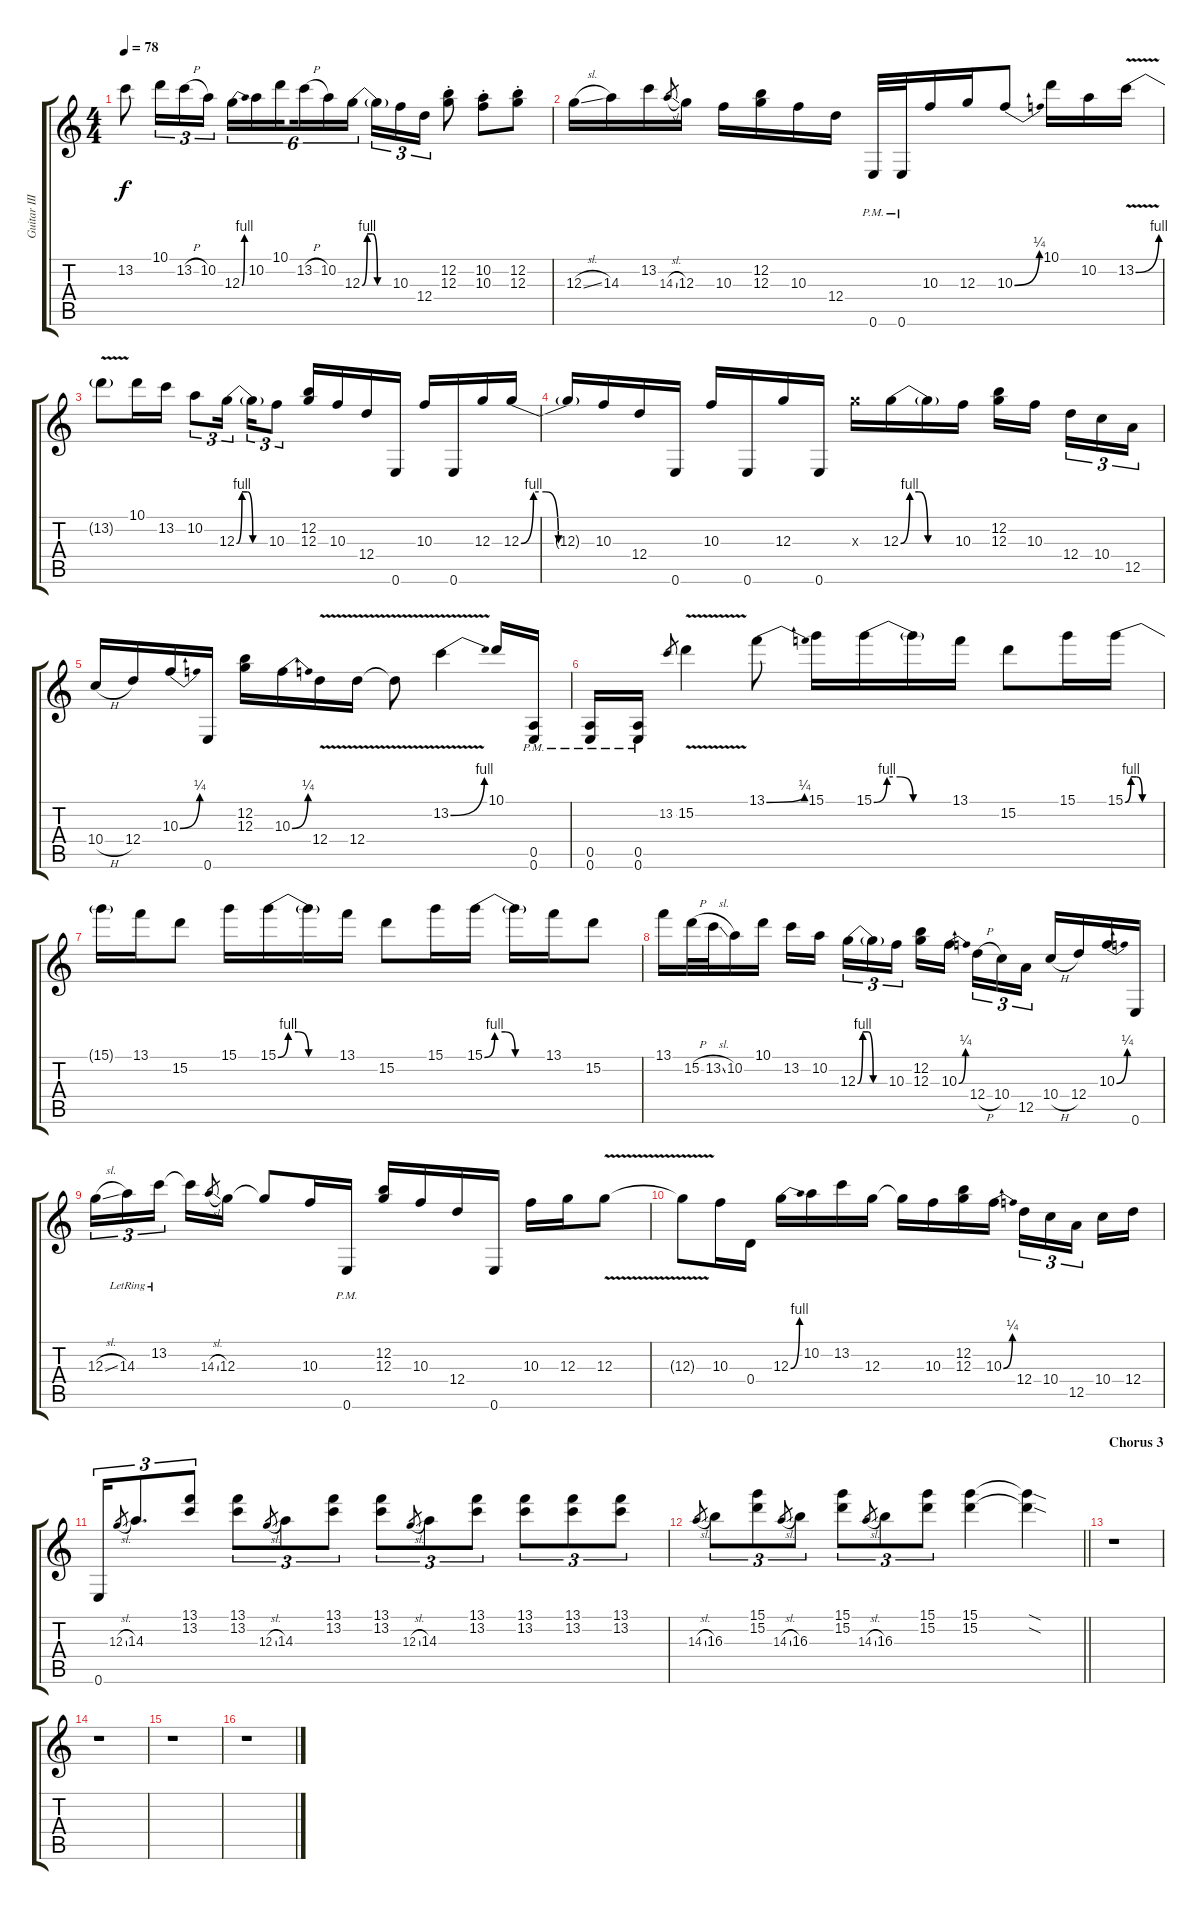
\track ("Guitar III" "Guitar III") {instrument distortionguitar}
\staff {score tabs}
\tuning (E4 B3 G3 D3 A2 E2) {hide}
\ts (4 4)
\tempo 78
\clef g2
\ks c
13.2{t}.8{dy f} 10.1.16{tu (3 2)} 13.2{h}.16{tu (3 2)} 10.2.16{tu (3 2)} 12.3{be (bend 0 0 60 4)}.16{tu (6 4)} 10.2.16{tu (6 4)} 10.1.16{tu (6 4) beam splitsecondary} 13.2{h}.16{tu (6 4)} 10.2.16{tu (6 4)} 12.3{be (custom 0 0 10 4 20 4 30 0 60 0)}.16{tu (6 4)} 12.3{t}.16{tu (3 2)} 10.3.16{tu (3 2)} 12.4.16{tu (3 2)} (12.2{st} 12.3).8 (10.2{st} 10.3).8 (12.2{st} 12.3).8 |
12.3{sl}.16 14.3.16 13.2.16 14.3{sl}.8{gr} 12.3.16 10.3.16 (12.2 12.3).16 10.3.16 12.4.16 0.6{pm}.32 0.6{pm}.32 10.3.16 12.3.16 10.3{be (bend 0 0 60 1)}.8 10.1.16 10.2.16 13.2{be (bend 0 0 60 4) v}.16 |
13.2{t}.8 10.1.16 13.2.16 10.2.8{tu (3 2)} 12.3{be (custom 0 0 10 4 20 4 30 0 60 0)}.16{tu (3 2) beam splitsecondary} 12.3{t}.16{tu (3 2)} 10.3.8{tu (3 2)} (12.2 12.3).16 10.3.16 12.4.16 0.6.16 10.3.16 0.6.16 12.3.16 12.3{be (custom 0 0 10 4 20 4 30 0 60 0)}.16 |
12.3{t}.16 10.3.16 12.4.16 0.6.16 10.3.16 0.6.16 12.3.16 0.6.16 12.3{x}.16 12.3{be (custom 0 0 10 4 20 4 30 0 60 0)}.16 12.3{t}.16 10.3.16 (12.2 12.3).16 10.3.16{beam splitsecondary} 12.4.16{tu (3 2)} 10.4.16{tu (3 2)} 12.5.16{tu (3 2)} |
10.4{h}.16 12.4.16 10.3{be (bend 0 0 60 1)}.16 0.6.16 (12.2 12.3).16 10.3{be (bend 0 0 60 1)}.16 12.4{v}.16 12.4{v}.16 12.4{t}.8 13.2{be (bend 0 0 60 4) v}.4 10.1.16 (0.5{pm} 0.6).16 |
(0.5{pm} 0.6).16 (0.5{pm} 0.6).16 13.2.8{gr} 15.2{v}.4 13.1{be (bend 0 0 60 1)}.8 15.1.16 15.1{be (custom 0 0 10 4 20 4 30 0 60 0)}.16 15.1{t}.16 13.1.16 15.2.8 15.1.16 15.1{be (custom 0 0 10 4 20 4 30 0 60 0)}.16 |
15.1{t}.16 13.1.16 15.2.8 15.1.16 15.1{be (custom 0 0 10 4 20 4 30 0 60 0)}.16 15.1{t}.16 13.1.16 15.2.8 15.1.16 15.1{be (custom 0 0 10 4 20 4 30 0 60 0)}.16 15.1{t}.16 13.1.16 15.2.8 |
13.1.16 15.2{h}.32 13.2{sl}.32 10.2.16 10.1.16 13.2.16 10.2.16{beam splitsecondary} 12.3{be (custom 0 0 10 4 20 4 30 0 60 0)}.16{tu (3 2)} 12.3{t}.16{tu (3 2)} 10.3.16{tu (3 2)} (12.2 12.3).16 10.3{be (bend 0 0 60 1)}.16{beam splitsecondary} 12.4{h}.16{tu (3 2)} 10.4.16{tu (3 2)} 12.5.16{tu (3 2)} 10.4{h}.16 12.4.16 10.3{be (bend 0 0 60 1)}.16 0.6.16 |
12.3{sl}.16{tu (3 2)} 14.3{lr}.16{tu (3 2)} 13.2{lr}.16{tu (3 2) beam splitsecondary} 13.2{t}.16 14.3{sl}.8{gr} 12.3.16 12.3{t}.8 10.3.16 0.6{pm}.16 (12.2 12.3).16 10.3.16 12.4.16 0.6.16 10.3.16 12.3.16 12.3{v}.8 |
12.3{t}.8 10.3.16 0.4.16 12.3{be (bend 0 0 60 4)}.16 10.2.16 13.2.16 12.3.16 12.3{t}.16 10.3.16 (12.2 12.3).16 10.3{be (bend 0 0 60 1)}.16 12.4.16{tu (3 2)} 10.4.16{tu (3 2)} 12.5.16{tu (3 2) beam splitsecondary} 10.4.16 12.4.16 |
0.6.16{tu (3 2)} 12.3{sl}.8{gr} 14.3.8{d tu (3 2)} (13.1 13.2).8{tu (3 2)} (13.1 13.2).8{tu (3 2)} 12.3{sl}.8{gr} 14.3.8{tu (3 2)} (13.1 13.2).8{tu (3 2)} (13.1 13.2).8{tu (3 2)} 12.3{sl}.8{gr} 14.3.8{tu (3 2)} (13.1 13.2).8{tu (3 2)} (13.1 13.2).8{tu (3 2)} (13.1 13.2).8{tu (3 2)} (13.1 13.2).8{tu (3 2)} |
\barLineRight lightlight
14.3{sl}.8{gr} 16.3.8{tu (3 2)} (15.1 15.2).8{tu (3 2)} 14.3{sl}.8{gr} 16.3.8{tu (3 2)} (15.1 15.2).8{tu (3 2)} 14.3{sl}.8{gr} 16.3.8{tu (3 2)} (15.1 15.2).8{tu (3 2)} (15.1 15.2).4 (15.1{sod t} 15.2{sod t}).4 |
\section ("" "Chorus 3")
r.1 |
r.1 |
r.1 |
r.1
